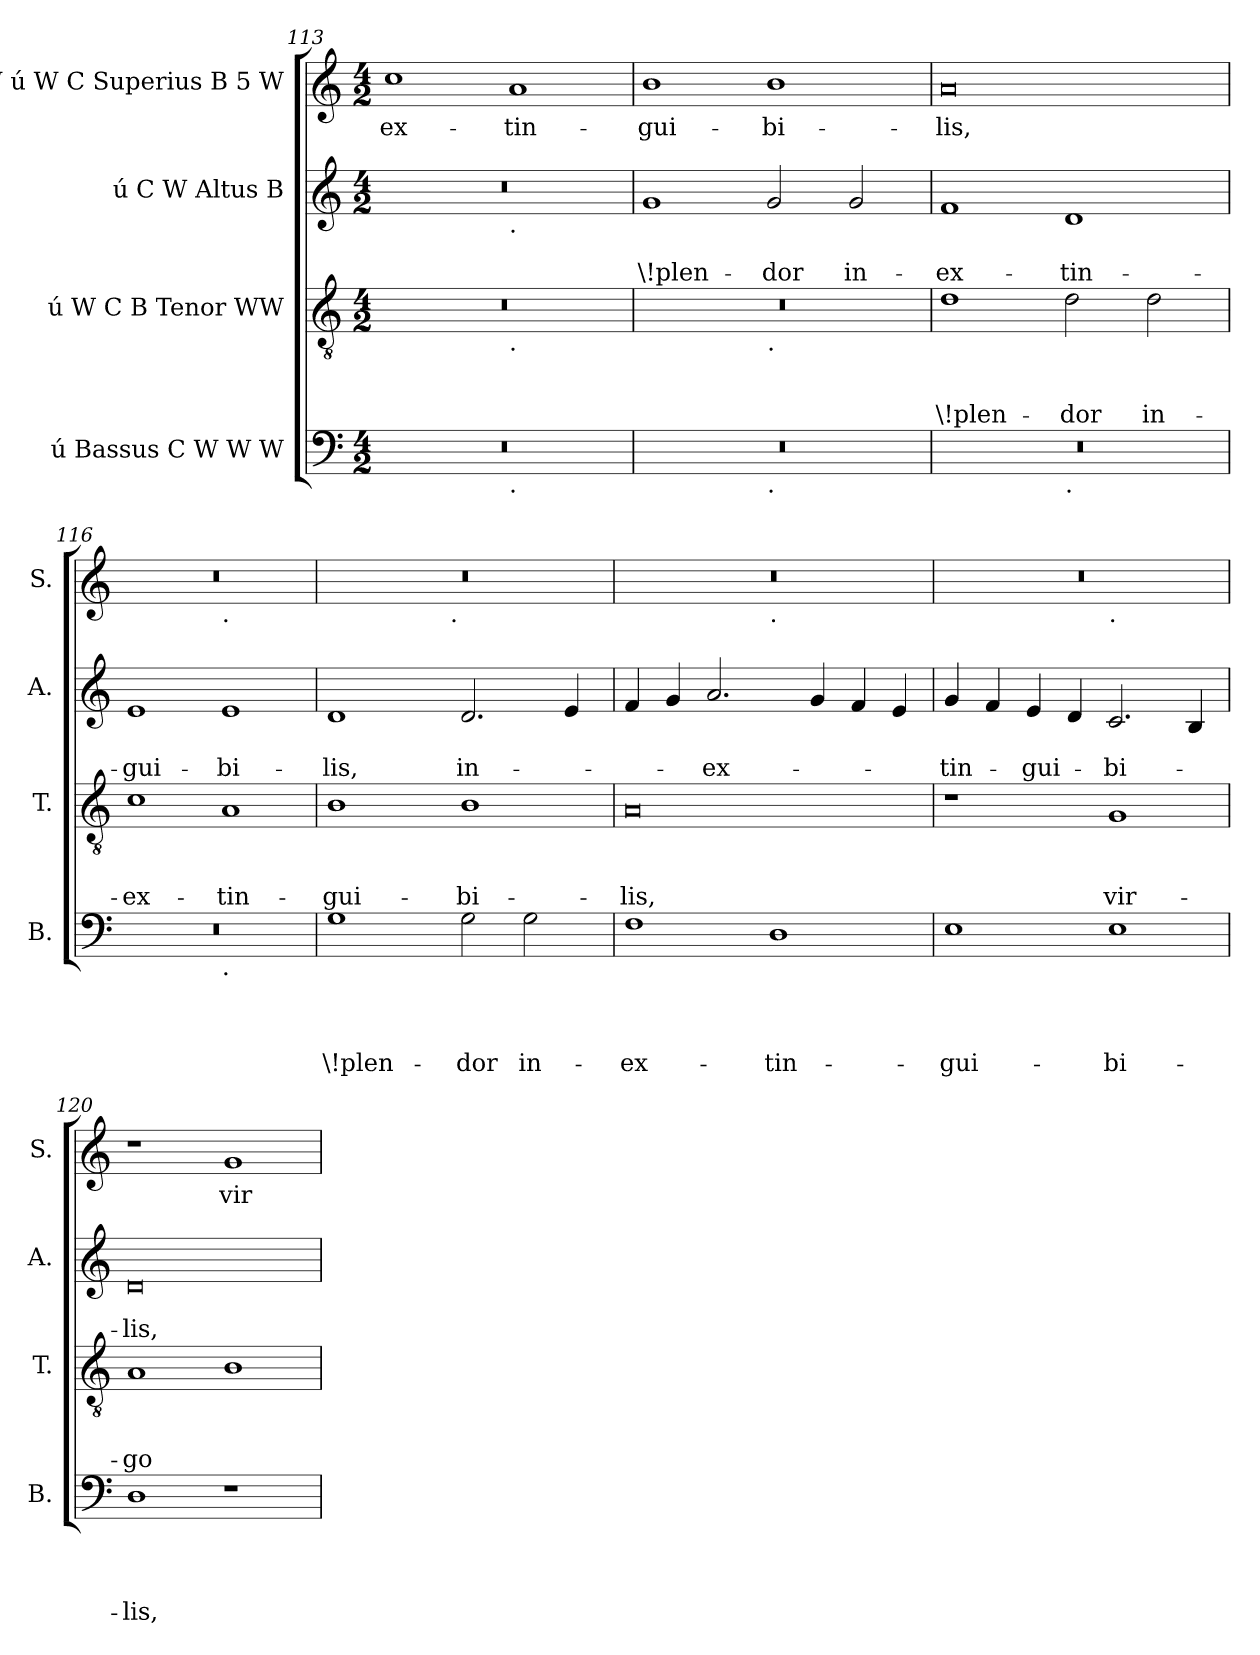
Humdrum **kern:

**kern	**text	**text	**text	**text	**kern	**text	**text	**text	**kern	**text	**text	**kern	**text
*part4	*part4	*part4	*part4	*part4	*part3	*part3	*part3	*part3	*part2	*part2	*part2	*part1	*part1
*staff4	*staff4	*staff4	*staff4	*staff4	*staff3	*staff3	*staff3	*staff3	*staff2	*staff2	*staff2	*staff1	*staff1
*I"ú Bassus C W W W	*	*	*	*	*I"ú W C B Tenor WW	*	*	*	*I"ú C W Altus B	*	*	*I"W ú W C Superius B 5 W	*
*I'B.	*	*	*	*	*I'T.	*	*	*	*I'A.	*	*	*I'S.	*
*clefF4	*	*	*	*	*clefGv2	*	*	*	*clefG2	*	*	*clefG2	*
*k[]	*	*	*	*	*k[]	*	*	*	*k[]	*	*	*k[]	*
*C:	*	*	*	*	*C:	*	*	*	*C:	*	*	*C:	*
*M4/2	*	*	*	*	*M4/2	*	*	*	*M4/2	*	*	*M4/2	*
=113	=113	=113	=113	=113	=113	=113	=113	=113	=113	=113	=113	=113	=113
!	!	!	!	!	!	!	!	!	!	!	!	!	!LO:LY:b
*^	*	*	*	*	*^	*	*	*	*^	*	*	*	*
0r	1ryy	.	.	.	.	0r	1ryy	.	.	.	0r	1ryy	.	.	1cc	-ex-
!	!	!	!	!	!	!	!	!	!	!	!	!LO:TX:b:t=.	!	!	!	!
!	!	!	!	!	!	!	!LO:TX:b:t=.	!	!	!	!	!	!	!	!	!
!	!LO:TX:b:t=.	!	!	!	!	!	!	!	!	!	!	!	!	!	!	!
!	!	!	!	!	!	!	!	!	!	!	!	!	!	!	!	!LO:LY:b
.	1ryy	.	.	.	.	.	1ryy	.	.	.	.	1ryy	.	.	1a	-tin-
=114	=114	=114	=114	=114	=114	=114	=114	=114	=114	=114	=114	=114	=114	=114	=114	=114
!	!	!	!	!	!	!	!	!	!	!	!	!	!	!LO:LY:b	!	!LO:LY:b
*	*	*	*	*	*	*	*	*	*	*	*v	*v	*	*	*	*
0r	1ryy	.	.	.	.	0r	1ryy	.	.	.	1g	.	\!plen-	1b	-gui-
!	!	!	!	!	!	!	!LO:TX:b:t=.	!	!	!	!	!	!	!	!
!	!LO:TX:b:t=.	!	!	!	!	!	!	!	!	!	!	!	!	!	!
!	!	!	!	!	!	!	!	!	!	!	!	!	!LO:LY:b	!	!LO:LY:b
.	1ryy	.	.	.	.	.	1ryy	.	.	.	2g/	.	-dor	1b	-bi-
!	!	!	!	!	!	!	!	!	!	!	!	!	!LO:LY:b	!	!
.	.	.	.	.	.	.	.	.	.	.	2g/	.	in-	.	.
=115	=115	=115	=115	=115	=115	=115	=115	=115	=115	=115	=115	=115	=115	=115	=115
!	!	!	!	!	!	!	!	!	!	!LO:LY:b	!	!	!LO:LY:b	!	!LO:LY:b
*	*	*	*	*	*	*v	*v	*	*	*	*	*	*	*	*
0r	1ryy	.	.	.	.	1d	.	.	\!plen-	1f	.	-ex-	0a	-lis,
!	!LO:TX:b:t=.	!	!	!	!	!	!	!	!	!	!	!	!	!
!	!	!	!	!	!	!	!	!	!LO:LY:b	!	!	!LO:LY:b	!	!
.	1ryy	.	.	.	.	2d\	.	.	-dor	1d	.	-tin-	.	.
!	!	!	!	!	!	!	!	!	!LO:LY:b	!	!	!	!	!
.	.	.	.	.	.	2d\	.	.	in-	.	.	.	.	.
=116	=116	=116	=116	=116	=116	=116	=116	=116	=116	=116	=116	=116	=116	=116
!	!	!	!	!	!	!	!	!	!LO:LY:b	!	!	!LO:LY:b	!	!
*	*	*	*	*	*	*	*	*	*	*	*	*	*^	*
0r	1ryy	.	.	.	.	1c	.	.	-ex-	1e	.	-gui-	0r	1ryy	.
!	!	!	!	!	!	!	!	!	!	!	!	!	!	!LO:TX:b:t=.	!
!	!LO:TX:b:t=.	!	!	!	!	!	!	!	!	!	!	!	!	!	!
!	!	!	!	!	!	!	!	!	!LO:LY:b	!	!	!LO:LY:b	!	!	!
.	1ryy	.	.	.	.	1A	.	.	-tin-	1e	.	-bi-	.	1ryy	.
=117	=117	=117	=117	=117	=117	=117	=117	=117	=117	=117	=117	=117	=117	=117	=117
!	!	!	!	!	!LO:LY:b	!	!	!	!LO:LY:b	!	!	!LO:LY:b	!	!	!
*v	*v	*	*	*	*	*	*	*	*	*	*	*	*	*	*
1G	.	.	.	\!plen-	1B	.	.	-gui-	1d	.	-lis,	0r	2ryy	.
.	.	.	.	.	.	.	.	.	.	.	.	.	4...ryy	.
!	!	!	!	!	!	!	!	!	!	!	!	!	!LO:TX:b:t=.	!
.	.	.	.	.	.	.	.	.	.	.	.	.	1ryy	.
!	!	!	!	!LO:LY:b	!	!	!	!LO:LY:b	!	!	!LO:LY:b	!	!	!
2G\	.	.	.	-dor	1B	.	.	-bi-	2.d/	.	in-	.	.	.
!	!	!	!	!LO:LY:b	!	!	!	!	!	!	!	!	!	!
2G\	.	.	.	in-	.	.	.	.	.	.	.	.	.	.
.	.	.	.	.	.	.	.	.	4e/	.	.	.	.	.
.	.	.	.	.	.	.	.	.	.	.	.	.	32ryy	.
!!LO:LB:g=z	!!
=118	=118	=118	=118	=118	=118	=118	=118	=118	=118	=118	=118	=118	=118	=118
!	!	!	!	!LO:LY:b	!	!	!	!LO:LY:b	!	!	!	!	!	!
1F	.	.	.	-ex-	0A	.	.	-lis,	4f/	.	.	0r	1ryy	.
.	.	.	.	.	.	.	.	.	4g/	.	.	.	.	.
!	!	!	!	!	!	!	!	!	!	!	!LO:LY:b	!	!	!
.	.	.	.	.	.	.	.	.	2.a/	.	-ex-	.	.	.
!	!	!	!	!	!	!	!	!	!	!	!	!	!LO:TX:b:t=.	!
!	!	!	!	!LO:LY:b	!	!	!	!	!	!	!	!	!	!
1D	.	.	.	-tin-	.	.	.	.	.	.	.	.	1ryy	.
.	.	.	.	.	.	.	.	.	4g/	.	.	.	.	.
.	.	.	.	.	.	.	.	.	4f/	.	.	.	.	.
.	.	.	.	.	.	.	.	.	4e/	.	.	.	.	.
=119	=119	=119	=119	=119	=119	=119	=119	=119	=119	=119	=119	=119	=119	=119
!	!	!	!	!LO:LY:b	!	!	!	!	!	!	!LO:LY:b	!	!	!
1E	.	.	.	-gui-	1r	.	.	.	4g/	.	-tin-	0r	1ryy	.
.	.	.	.	.	.	.	.	.	4f/	.	.	.	.	.
!	!	!	!	!	!	!	!	!	!	!	!LO:LY:b	!	!	!
.	.	.	.	.	.	.	.	.	4e/	.	-gui-	.	.	.
.	.	.	.	.	.	.	.	.	4d/	.	.	.	.	.
!	!	!	!	!	!	!	!	!	!	!	!	!	!LO:TX:b:t=.	!
!	!	!	!	!LO:LY:b	!	!	!	!LO:LY:b	!	!	!LO:LY:b	!	!	!
1E	.	.	.	-bi-	1G	.	.	vir-	2.c/	.	-bi-	.	1ryy	.
.	.	.	.	.	.	.	.	.	4B/	.	.	.	.	.
=120	=120	=120	=120	=120	=120	=120	=120	=120	=120	=120	=120	=120	=120	=120
!	!	!	!	!LO:LY:b	!	!	!	!LO:LY:b	!	!	!LO:LY:b	!	!	!
*	*	*	*	*	*	*	*	*	*	*	*	*v	*v	*
1D	.	.	.	-lis,	1A	.	.	-go	0d	.	-lis,	1r	.
!	!	!	!	!	!	!	!	!	!	!	!	!	!LO:LY:b
1r	.	.	.	.	1B	.	.	.	.	.	.	1g	vir-
=	=	=	=	=	=	=	=	=	=	=	=	=	=
*-	*-	*-	*-	*-	*-	*-	*-	*-	*-	*-	*-	*-	*-
